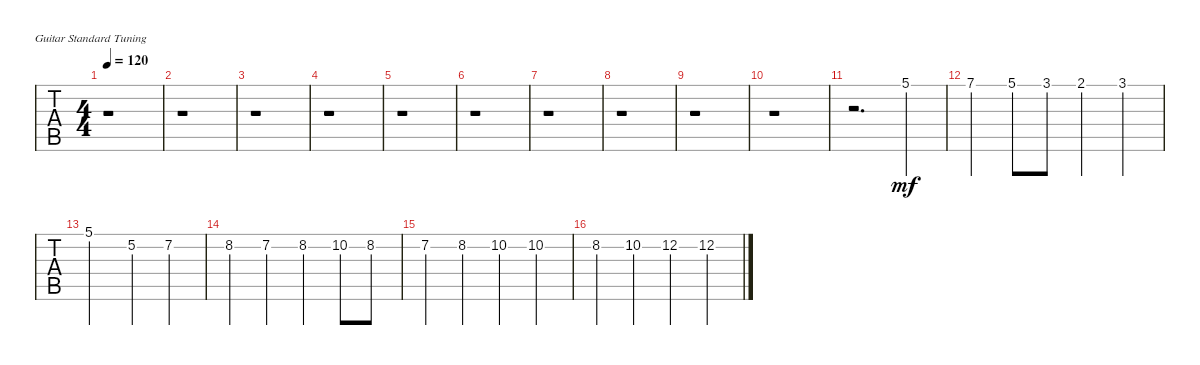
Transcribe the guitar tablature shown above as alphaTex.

\defaultSystemsLayout 4
\bracketExtendMode groupsimilarinstruments
\singleTrackTrackNamePolicy hidden
\multiTrackTrackNamePolicy hidden
\firstSystemTrackNameOrientation horizontal
\otherSystemsTrackNameOrientation horizontal
\track ("Nylon Guitar" "N-Gt") {instrument acousticguitarnylon}
\staff {tabs}
\tuning (E4 B3 G3 D3 A2 E2)
\ts (4 4)
\tempo 120
\clef g2
\ks c
r.1{dy mf} |
r.1 |
r.1 |
r.1 |
r.1 |
r.1 |
r.1 |
r.1 |
r.1 |
r.1 |
r.2{d} 5.1.4 |
7.1.4 5.1.8 3.1.8 2.1.4 3.1.4 |
5.1.2 5.2.4 7.2.4 |
8.2.4 7.2.4 8.2.4 10.2.8 8.2.8 |
7.2.4 8.2.4 10.2.4 10.2.4 |
8.2.4 10.2.4 12.2.4 12.2.4
